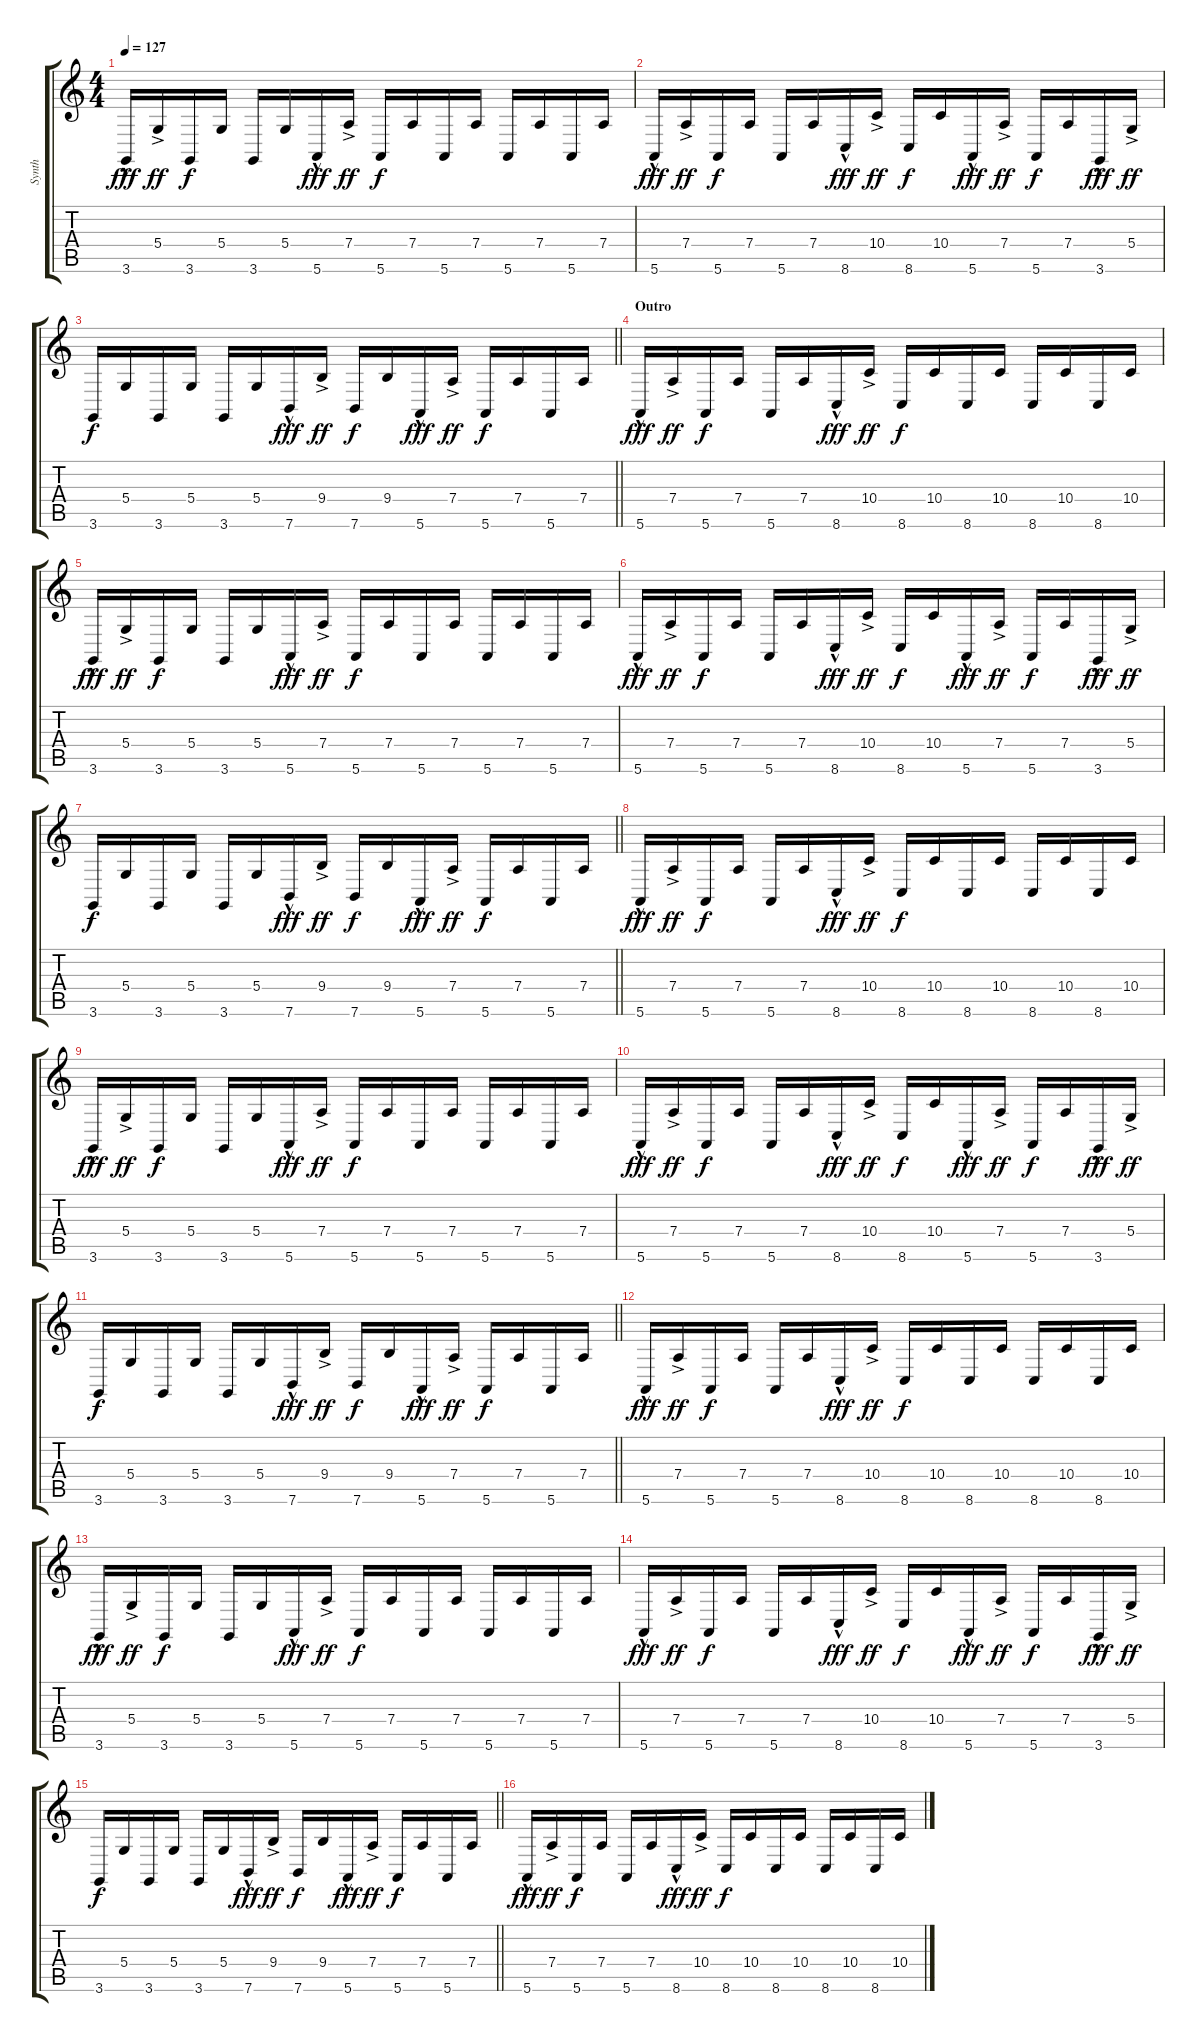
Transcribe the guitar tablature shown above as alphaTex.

\track ("Synth" "Synth") {instrument pad1newage}
\staff {score tabs}
\tuning (E4 B3 G3 D3 A2 E2) {hide}
\ts (4 4)
\tempo 127
\clef g2
\ks c
3.6{hac}.16{dy fff volume 13} 5.4{ac}.16{dy ff volume 8} 3.6.16{dy f} 5.4.16 3.6.16 5.4.16 5.6{hac}.16{dy fff volume 13} 7.4{ac}.16{dy ff volume 5} 5.6.16{dy f} 7.4.16 5.6.16 7.4.16 5.6.16 7.4.16 5.6.16 7.4.16 |
5.6{hac}.16{dy fff volume 13} 7.4{ac}.16{dy ff volume 8} 5.6.16{dy f} 7.4.16 5.6.16 7.4.16 8.6{hac}.16{dy fff volume 13} 10.4{ac}.16{dy ff volume 8} 8.6.16{dy f} 10.4.16 5.6{hac}.16{dy fff volume 13} 7.4{ac}.16{dy ff volume 8} 5.6.16{dy f} 7.4.16 3.6{hac}.16{dy fff volume 13} 5.4{ac}.16{dy ff volume 5} |
\barLineRight lightlight
3.6.16{dy f} 5.4.16 3.6.16 5.4.16 3.6.16 5.4.16 7.6{hac}.16{dy fff volume 13} 9.4{ac}.16{dy ff volume 8} 7.6.16{dy f} 9.4.16 5.6{hac}.16{dy fff volume 13} 7.4{ac}.16{dy ff volume 8} 5.6.16{dy f} 7.4.16 5.6.16 7.4.16 |
\section ("" "Outro")
5.6{hac}.16{dy fff volume 13} 7.4{ac}.16{dy ff volume 8} 5.6.16{dy f} 7.4.16 5.6.16 7.4.16 8.6{hac}.16{dy fff volume 13} 10.4{ac}.16{dy ff volume 5} 8.6.16{dy f} 10.4.16 8.6.16 10.4.16 8.6.16 10.4.16 8.6.16 10.4.16 |
3.6{hac}.16{dy fff volume 13} 5.4{ac}.16{dy ff volume 8} 3.6.16{dy f} 5.4.16 3.6.16 5.4.16 5.6{hac}.16{dy fff volume 13} 7.4{ac}.16{dy ff volume 5} 5.6.16{dy f} 7.4.16 5.6.16 7.4.16 5.6.16 7.4.16 5.6.16 7.4.16 |
5.6{hac}.16{dy fff volume 13} 7.4{ac}.16{dy ff volume 8} 5.6.16{dy f} 7.4.16 5.6.16 7.4.16 8.6{hac}.16{dy fff volume 13} 10.4{ac}.16{dy ff volume 8} 8.6.16{dy f} 10.4.16 5.6{hac}.16{dy fff volume 13} 7.4{ac}.16{dy ff volume 8} 5.6.16{dy f} 7.4.16 3.6{hac}.16{dy fff volume 13} 5.4{ac}.16{dy ff volume 5} |
\barLineRight lightlight
3.6.16{dy f} 5.4.16 3.6.16 5.4.16 3.6.16 5.4.16 7.6{hac}.16{dy fff volume 13} 9.4{ac}.16{dy ff volume 8} 7.6.16{dy f} 9.4.16 5.6{hac}.16{dy fff volume 13} 7.4{ac}.16{dy ff volume 8} 5.6.16{dy f} 7.4.16 5.6.16 7.4.16 |
5.6{hac}.16{dy fff volume 13} 7.4{ac}.16{dy ff volume 8} 5.6.16{dy f} 7.4.16 5.6.16 7.4.16 8.6{hac}.16{dy fff volume 13} 10.4{ac}.16{dy ff volume 5} 8.6.16{dy f} 10.4.16 8.6.16 10.4.16 8.6.16 10.4.16 8.6.16 10.4.16 |
3.6{hac}.16{dy fff volume 13} 5.4{ac}.16{dy ff volume 8} 3.6.16{dy f} 5.4.16 3.6.16 5.4.16 5.6{hac}.16{dy fff volume 13} 7.4{ac}.16{dy ff volume 5} 5.6.16{dy f} 7.4.16 5.6.16 7.4.16 5.6.16 7.4.16 5.6.16 7.4.16 |
5.6{hac}.16{dy fff volume 13} 7.4{ac}.16{dy ff volume 8} 5.6.16{dy f} 7.4.16 5.6.16 7.4.16 8.6{hac}.16{dy fff volume 13} 10.4{ac}.16{dy ff volume 8} 8.6.16{dy f} 10.4.16 5.6{hac}.16{dy fff volume 13} 7.4{ac}.16{dy ff volume 8} 5.6.16{dy f} 7.4.16 3.6{hac}.16{dy fff volume 13} 5.4{ac}.16{dy ff volume 5} |
\barLineRight lightlight
3.6.16{dy f} 5.4.16 3.6.16 5.4.16 3.6.16 5.4.16 7.6{hac}.16{dy fff volume 13} 9.4{ac}.16{dy ff volume 8} 7.6.16{dy f} 9.4.16 5.6{hac}.16{dy fff volume 13} 7.4{ac}.16{dy ff volume 8} 5.6.16{dy f} 7.4.16 5.6.16 7.4.16 |
5.6{hac}.16{dy fff volume 13} 7.4{ac}.16{dy ff volume 8} 5.6.16{dy f} 7.4.16 5.6.16 7.4.16 8.6{hac}.16{dy fff volume 13} 10.4{ac}.16{dy ff volume 5} 8.6.16{dy f} 10.4.16 8.6.16 10.4.16 8.6.16 10.4.16 8.6.16 10.4.16 |
3.6{hac}.16{dy fff volume 13} 5.4{ac}.16{dy ff volume 8} 3.6.16{dy f} 5.4.16 3.6.16 5.4.16 5.6{hac}.16{dy fff volume 13} 7.4{ac}.16{dy ff volume 5} 5.6.16{dy f} 7.4.16 5.6.16 7.4.16 5.6.16 7.4.16 5.6.16 7.4.16 |
5.6{hac}.16{dy fff volume 13} 7.4{ac}.16{dy ff volume 8} 5.6.16{dy f} 7.4.16 5.6.16 7.4.16 8.6{hac}.16{dy fff volume 13} 10.4{ac}.16{dy ff volume 8} 8.6.16{dy f} 10.4.16 5.6{hac}.16{dy fff volume 13} 7.4{ac}.16{dy ff volume 8} 5.6.16{dy f} 7.4.16 3.6{hac}.16{dy fff volume 13} 5.4{ac}.16{dy ff volume 5} |
\barLineRight lightlight
3.6.16{dy f} 5.4.16 3.6.16 5.4.16 3.6.16 5.4.16 7.6{hac}.16{dy fff volume 13} 9.4{ac}.16{dy ff volume 8} 7.6.16{dy f} 9.4.16 5.6{hac}.16{dy fff volume 13} 7.4{ac}.16{dy ff volume 8} 5.6.16{dy f} 7.4.16 5.6.16 7.4.16 |
5.6{hac}.16{dy fff volume 13} 7.4{ac}.16{dy ff volume 8} 5.6.16{dy f} 7.4.16 5.6.16 7.4.16 8.6{hac}.16{dy fff volume 13} 10.4{ac}.16{dy ff volume 5} 8.6.16{dy f} 10.4.16 8.6.16 10.4.16 8.6.16 10.4.16 8.6.16 10.4.16
